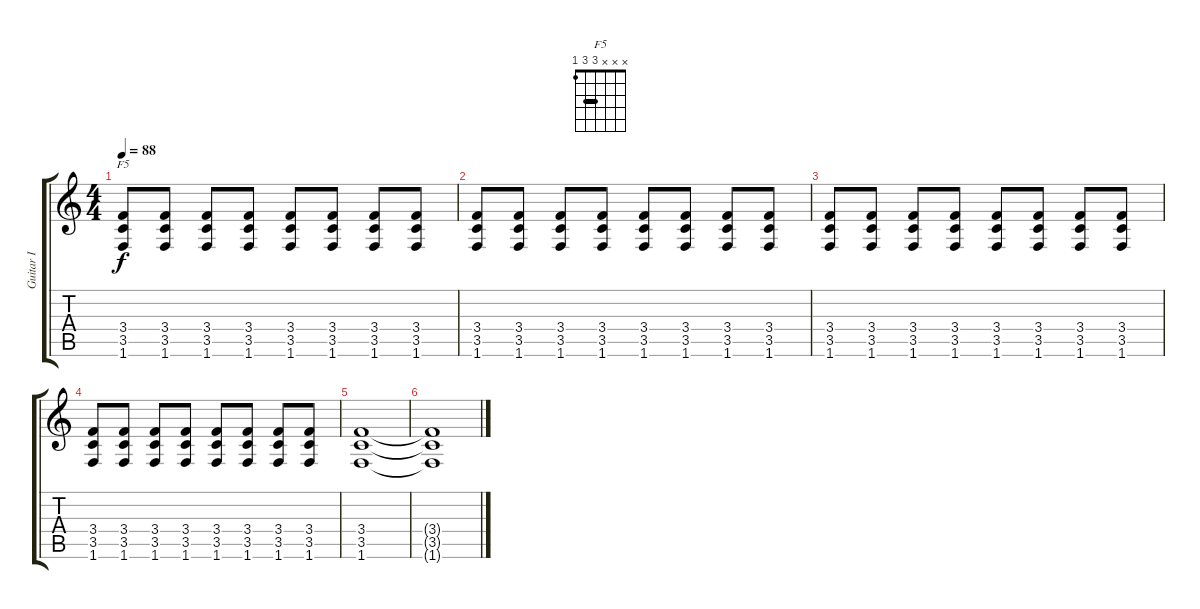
\track ("Guitar I" "Guitar I") {instrument distortionguitar}
\staff {score tabs}
\tuning (E4 B3 G3 D3 A2 E2) {hide}
\chord ("F5" x x x 3 3 1) {barre 3}
\ts (4 4)
\tempo 88
\clef g2
\ks c
(3.4 3.5 1.6).8{ch "F5" dy f} (3.4 3.5 1.6).8 (3.4 3.5 1.6).8 (3.4 3.5 1.6).8 (3.4 3.5 1.6).8 (3.4 3.5 1.6).8 (3.4 3.5 1.6).8 (3.4 3.5 1.6).8 |
(3.4 3.5 1.6).8 (3.4 3.5 1.6).8 (3.4 3.5 1.6).8 (3.4 3.5 1.6).8 (3.4 3.5 1.6).8 (3.4 3.5 1.6).8 (3.4 3.5 1.6).8 (3.4 3.5 1.6).8 |
(3.4 3.5 1.6).8 (3.4 3.5 1.6).8 (3.4 3.5 1.6).8 (3.4 3.5 1.6).8 (3.4 3.5 1.6).8 (3.4 3.5 1.6).8 (3.4 3.5 1.6).8 (3.4 3.5 1.6).8 |
(3.4 3.5 1.6).8 (3.4 3.5 1.6).8 (3.4 3.5 1.6).8 (3.4 3.5 1.6).8 (3.4 3.5 1.6).8 (3.4 3.5 1.6).8 (3.4 3.5 1.6).8 (3.4 3.5 1.6).8 |
(3.4 3.5 1.6).1 |
(3.4{t} 3.5{t} 1.6{t}).1
